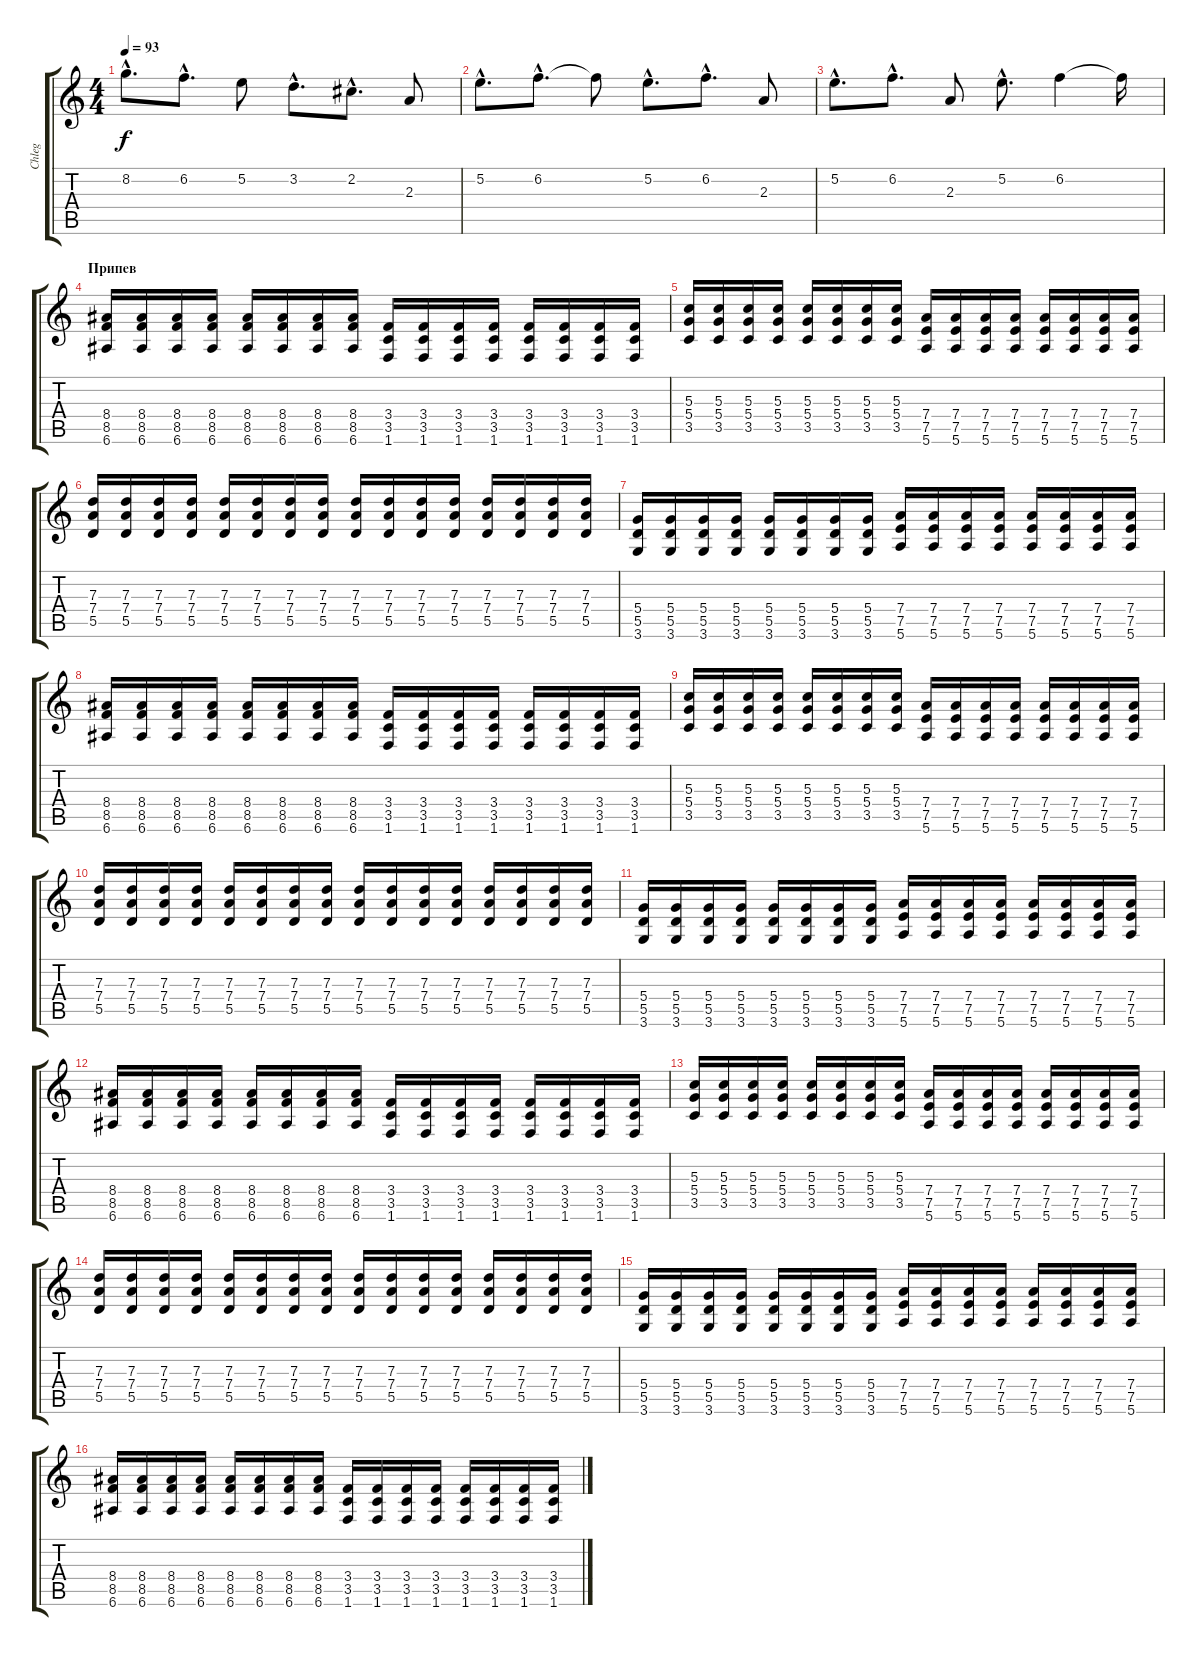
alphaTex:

\track ("Chleg" "Chleg") {instrument distortionguitar}
\staff {score tabs}
\tuning (E4 B3 G3 D3 A2 E2) {hide}
\ts (4 4)
\tempo 93
\clef g2
\ks c
8.2{hac}.8{d dy f} 6.2{hac}.8{d} 5.2.8 3.2{hac}.8{d} 2.2{hac}.8{d} 2.3.8 |
5.2{hac}.8{d} 6.2{hac}.8{d} 6.2{t}.8 5.2{hac}.8{d} 6.2{hac}.8{d} 2.3.8 |
5.2{hac}.8{d} 6.2{hac}.8{d} 2.3.8 5.2{hac}.8{d} 6.2.4 6.2{t}.16 |
\section ("" "Припев")
(8.4 8.5 6.6).16{instrument distortionguitar} (8.4 8.5 6.6).16 (8.4 8.5 6.6).16 (8.4 8.5 6.6).16 (8.4 8.5 6.6).16 (8.4 8.5 6.6).16 (8.4 8.5 6.6).16 (8.4 8.5 6.6).16 (3.4 3.5 1.6).16 (3.4 3.5 1.6).16 (3.4 3.5 1.6).16 (3.4 3.5 1.6).16 (3.4 3.5 1.6).16 (3.4 3.5 1.6).16 (3.4 3.5 1.6).16 (3.4 3.5 1.6).16 |
(5.3 5.4 3.5).16 (5.3 5.4 3.5).16 (5.3 5.4 3.5).16 (5.3 5.4 3.5).16 (5.3 5.4 3.5).16 (5.3 5.4 3.5).16 (5.3 5.4 3.5).16 (5.3 5.4 3.5).16 (7.4 7.5 5.6).16 (7.4 7.5 5.6).16 (7.4 7.5 5.6).16 (7.4 7.5 5.6).16 (7.4 7.5 5.6).16 (7.4 7.5 5.6).16 (7.4 7.5 5.6).16 (7.4 7.5 5.6).16 |
(7.3 7.4 5.5).16 (7.3 7.4 5.5).16 (7.3 7.4 5.5).16 (7.3 7.4 5.5).16 (7.3 7.4 5.5).16 (7.3 7.4 5.5).16 (7.3 7.4 5.5).16 (7.3 7.4 5.5).16 (7.3 7.4 5.5).16 (7.3 7.4 5.5).16 (7.3 7.4 5.5).16 (7.3 7.4 5.5).16 (7.3 7.4 5.5).16 (7.3 7.4 5.5).16 (7.3 7.4 5.5).16 (7.3 7.4 5.5).16 |
(5.4 5.5 3.6).16 (5.4 5.5 3.6).16 (5.4 5.5 3.6).16 (5.4 5.5 3.6).16 (5.4 5.5 3.6).16 (5.4 5.5 3.6).16 (5.4 5.5 3.6).16 (5.4 5.5 3.6).16 (7.4 7.5 5.6).16 (7.4 7.5 5.6).16 (7.4 7.5 5.6).16 (7.4 7.5 5.6).16 (7.4 7.5 5.6).16 (7.4 7.5 5.6).16 (7.4 7.5 5.6).16 (7.4 7.5 5.6).16 |
(8.4 8.5 6.6).16{instrument distortionguitar} (8.4 8.5 6.6).16 (8.4 8.5 6.6).16 (8.4 8.5 6.6).16 (8.4 8.5 6.6).16 (8.4 8.5 6.6).16 (8.4 8.5 6.6).16 (8.4 8.5 6.6).16 (3.4 3.5 1.6).16 (3.4 3.5 1.6).16 (3.4 3.5 1.6).16 (3.4 3.5 1.6).16 (3.4 3.5 1.6).16 (3.4 3.5 1.6).16 (3.4 3.5 1.6).16 (3.4 3.5 1.6).16 |
(5.3 5.4 3.5).16 (5.3 5.4 3.5).16 (5.3 5.4 3.5).16 (5.3 5.4 3.5).16 (5.3 5.4 3.5).16 (5.3 5.4 3.5).16 (5.3 5.4 3.5).16 (5.3 5.4 3.5).16 (7.4 7.5 5.6).16 (7.4 7.5 5.6).16 (7.4 7.5 5.6).16 (7.4 7.5 5.6).16 (7.4 7.5 5.6).16 (7.4 7.5 5.6).16 (7.4 7.5 5.6).16 (7.4 7.5 5.6).16 |
(7.3 7.4 5.5).16 (7.3 7.4 5.5).16 (7.3 7.4 5.5).16 (7.3 7.4 5.5).16 (7.3 7.4 5.5).16 (7.3 7.4 5.5).16 (7.3 7.4 5.5).16 (7.3 7.4 5.5).16 (7.3 7.4 5.5).16 (7.3 7.4 5.5).16 (7.3 7.4 5.5).16 (7.3 7.4 5.5).16 (7.3 7.4 5.5).16 (7.3 7.4 5.5).16 (7.3 7.4 5.5).16 (7.3 7.4 5.5).16 |
(5.4 5.5 3.6).16 (5.4 5.5 3.6).16 (5.4 5.5 3.6).16 (5.4 5.5 3.6).16 (5.4 5.5 3.6).16 (5.4 5.5 3.6).16 (5.4 5.5 3.6).16 (5.4 5.5 3.6).16 (7.4 7.5 5.6).16 (7.4 7.5 5.6).16 (7.4 7.5 5.6).16 (7.4 7.5 5.6).16 (7.4 7.5 5.6).16 (7.4 7.5 5.6).16 (7.4 7.5 5.6).16 (7.4 7.5 5.6).16 |
(8.4 8.5 6.6).16{instrument distortionguitar} (8.4 8.5 6.6).16 (8.4 8.5 6.6).16 (8.4 8.5 6.6).16 (8.4 8.5 6.6).16 (8.4 8.5 6.6).16 (8.4 8.5 6.6).16 (8.4 8.5 6.6).16 (3.4 3.5 1.6).16 (3.4 3.5 1.6).16 (3.4 3.5 1.6).16 (3.4 3.5 1.6).16 (3.4 3.5 1.6).16 (3.4 3.5 1.6).16 (3.4 3.5 1.6).16 (3.4 3.5 1.6).16 |
(5.3 5.4 3.5).16 (5.3 5.4 3.5).16 (5.3 5.4 3.5).16 (5.3 5.4 3.5).16 (5.3 5.4 3.5).16 (5.3 5.4 3.5).16 (5.3 5.4 3.5).16 (5.3 5.4 3.5).16 (7.4 7.5 5.6).16 (7.4 7.5 5.6).16 (7.4 7.5 5.6).16 (7.4 7.5 5.6).16 (7.4 7.5 5.6).16 (7.4 7.5 5.6).16 (7.4 7.5 5.6).16 (7.4 7.5 5.6).16 |
(7.3 7.4 5.5).16 (7.3 7.4 5.5).16 (7.3 7.4 5.5).16 (7.3 7.4 5.5).16 (7.3 7.4 5.5).16 (7.3 7.4 5.5).16 (7.3 7.4 5.5).16 (7.3 7.4 5.5).16 (7.3 7.4 5.5).16 (7.3 7.4 5.5).16 (7.3 7.4 5.5).16 (7.3 7.4 5.5).16 (7.3 7.4 5.5).16 (7.3 7.4 5.5).16 (7.3 7.4 5.5).16 (7.3 7.4 5.5).16 |
(5.4 5.5 3.6).16 (5.4 5.5 3.6).16 (5.4 5.5 3.6).16 (5.4 5.5 3.6).16 (5.4 5.5 3.6).16 (5.4 5.5 3.6).16 (5.4 5.5 3.6).16 (5.4 5.5 3.6).16 (7.4 7.5 5.6).16 (7.4 7.5 5.6).16 (7.4 7.5 5.6).16 (7.4 7.5 5.6).16 (7.4 7.5 5.6).16 (7.4 7.5 5.6).16 (7.4 7.5 5.6).16 (7.4 7.5 5.6).16 |
(8.4 8.5 6.6).16{instrument distortionguitar} (8.4 8.5 6.6).16 (8.4 8.5 6.6).16 (8.4 8.5 6.6).16 (8.4 8.5 6.6).16 (8.4 8.5 6.6).16 (8.4 8.5 6.6).16 (8.4 8.5 6.6).16 (3.4 3.5 1.6).16 (3.4 3.5 1.6).16 (3.4 3.5 1.6).16 (3.4 3.5 1.6).16 (3.4 3.5 1.6).16 (3.4 3.5 1.6).16 (3.4 3.5 1.6).16 (3.4 3.5 1.6).16
